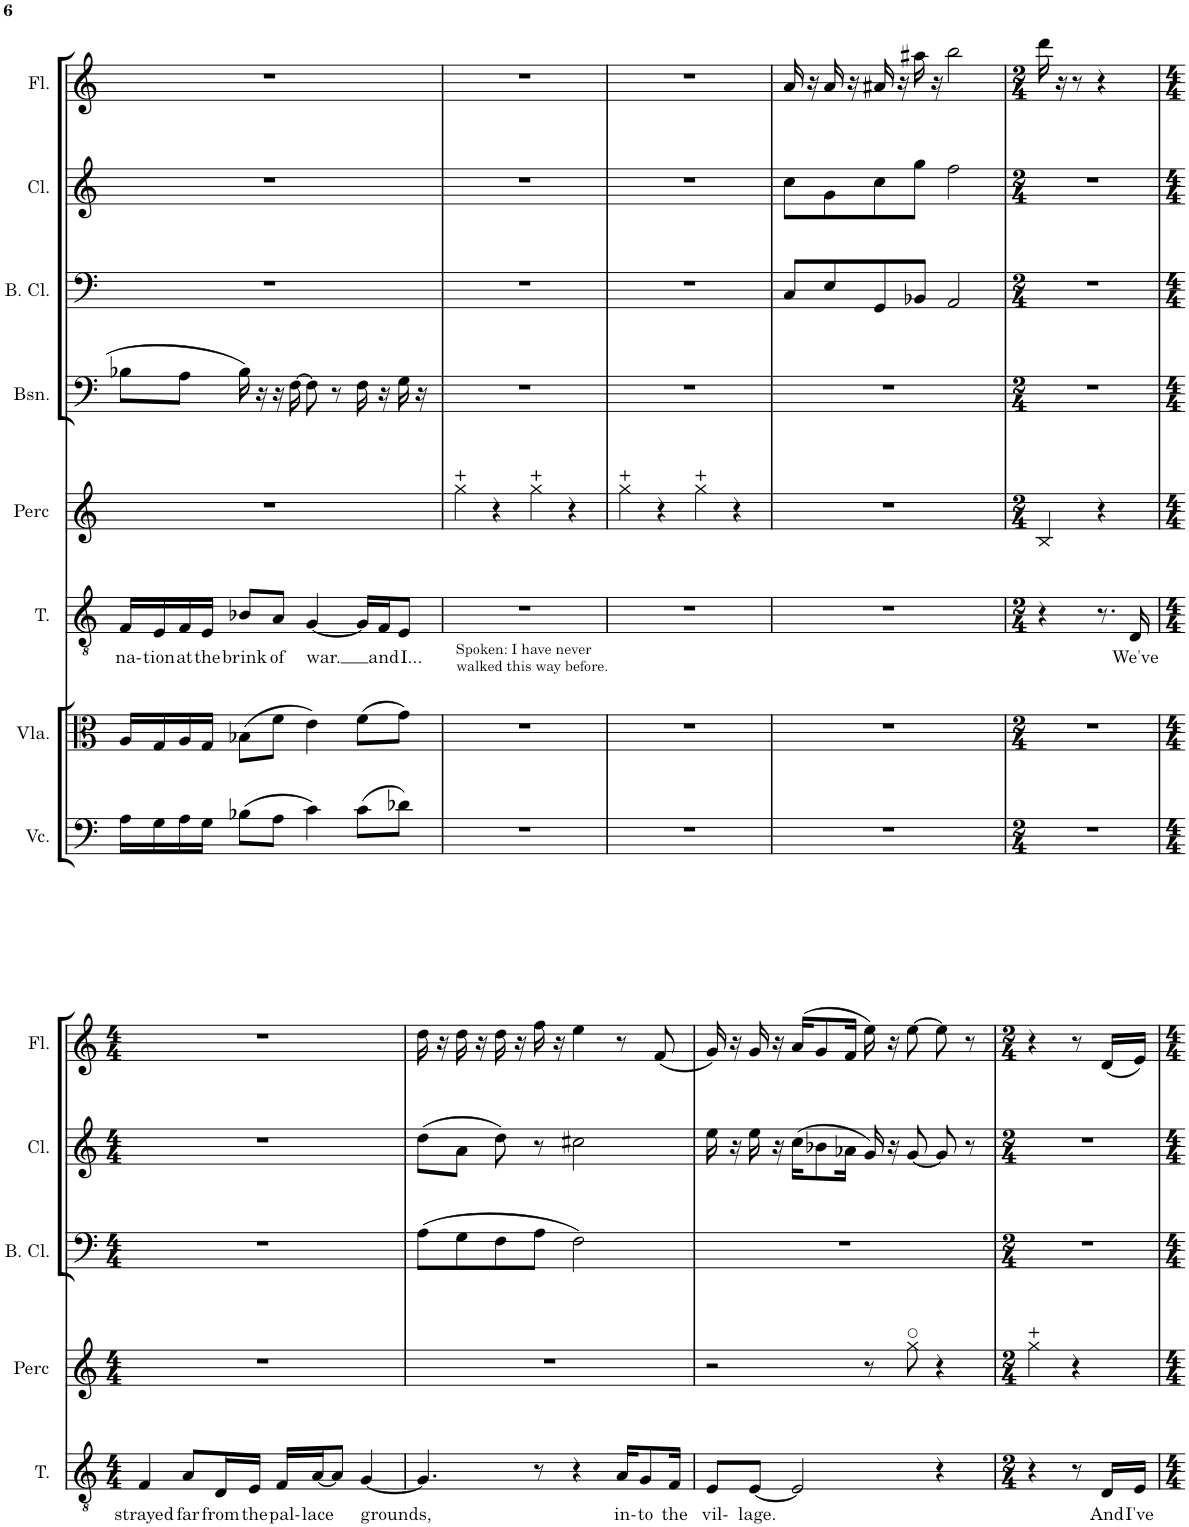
**kern	**kern	**kern	**text	**kern	**kern	**kern	**kern	**kern
*part8	*part7	*part6	*part6	*part5	*part4	*part3	*part2	*part1
*staff8	*staff7	*staff6	*staff6	*staff5	*staff4	*staff3	*staff2	*staff1
*I"Violoncello	*I"Viola	*I"Tomaya	*	*I"Perc	*I"Bassoon	*I"Bb Bass Clarinet	*I"Bb Clarinet	*I"Flute
*I'Vc.	*I'Vla.	*I'T.	*	*I'Perc	*I'Bsn.	*I'B. Cl.	*I'Cl.	*I'Fl.
!!LO:PB:g=z
*clefF4	*clefC3	*clefGv2	*	*clefG2	*clefF4	*clefF4	*clefG2	*clefG2
*	*	*	*	*	*	*ITrd8c14	*ITrd1c2	*
*k[]	*k[]	*k[]	*	*k[]	*k[]	*k[]	*k[]	*k[]
*M4/4	*M4/4	*M4/4	*	*M4/4	*M4/4	*M4/4	*M4/4	*M4/4
=24	=24	=24	=24	=24	=24	=24	=24	=24
!	!	!	!LO:LY:b	!	!	!	!	!
16A\LL	16A/LL	16F/LL	na-	1r	8B-X\L	1r	1r	1r
!	!	!	!LO:LY:b	!	!	!	!	!
16G\	16G/	16E/	tion	.	.	.	.	.
!	!	!	!LO:LY:b	!	!	!	!	!
16A\	16A/	16F/	at	.	8A\J	.	.	.
!	!	!	!LO:LY:b	!	!	!	!	!
16G\JJ	16G/JJ	16E/JJ	the	.	.	.	.	.
!	!	!	!LO:LY:b	!	!	!	!	!
(8B-X\L	(8B-X\L	8B-X/L	brink	.	16B-\	.	.	.
.	.	.	.	.	16r	.	.	.
!	!	!	!LO:LY:b	!	!	!	!	!
8A\J	8f\J	8A/J	of	.	16r	.	.	.
.	.	.	.	.	[16F\	.	.	.
!	!	!	!LO:LY:b	!	!	!	!	!
4c\)	4e\)	[4G/	war.	.	8F\]	.	.	.
.	.	.	.	.	8r	.	.	.
(8c\L	(8f\L	16G/LL]	.	.	16F\	.	.	.
!	!	!	!LO:LY:b	!	!	!	!	!
.	.	16F/J	and	.	16r	.	.	.
!	!	!	!LO:LY:b	!	!	!	!	!
8d-X\J)	8g\J)	8E/J	I...	.	16G\	.	.	.
.	.	.	.	.	16r	.	.	.
=25	=25	=25	=25	=25	=25	=25	=25	=25
!	!	!LO:TX:b:t=Spoken&colon; I have never	!	!	!	!	!	!
!	!	!LO:TX:b:t=walked this way before.	!	!	!	!	!	!
1r	1r	1r	.	4gg\	1r	1r	1r	1r
.	.	.	.	4r	.	.	.	.
.	.	.	.	4gg\	.	.	.	.
.	.	.	.	4r	.	.	.	.
=26	=26	=26	=26	=26	=26	=26	=26	=26
1r	1r	1r	.	4gg\	1r	1r	1r	1r
.	.	.	.	4r	.	.	.	.
.	.	.	.	4gg\	.	.	.	.
.	.	.	.	4r	.	.	.	.
=27	=27	=27	=27	=27	=27	=27	=27	=27
1r	1r	1r	.	1r	1r	8C/L	8cc\L	16a/
.	.	.	.	.	.	.	.	16r
.	.	.	.	.	.	8E/	8g\	16a/
.	.	.	.	.	.	.	.	16r
.	.	.	.	.	.	8GG/	8cc\	16a#X/
.	.	.	.	.	.	.	.	16r
.	.	.	.	.	.	8BB-X/J	8gg\J	16aa#X\
.	.	.	.	.	.	.	.	16r
.	.	.	.	.	.	2AA/	2ff\	2bb\
=28	=28	=28	=28	=28	=28	=28	=28	=28
*M2/4	*M2/4	*M2/4	*	*M2/4	*M2/4	*M2/4	*M2/4	*M2/4
2r	2r	4r	.	4B/	2r	2r	2r	16ddd\
.	.	.	.	.	.	.	.	16r
.	.	.	.	.	.	.	.	8r
.	.	8.r	.	4r	.	.	.	4r
!	!	!	!LO:LY:b	!	!	!	!	!
.	.	16D/	We've	.	.	.	.	.
!!LO:LB:g=z
=29	=29	=29	=29	=29	=29	=29	=29	=29
*M4/4	*M4/4	*M4/4	*	*M4/4	*M4/4	*M4/4	*M4/4	*M4/4
!	!	!	!LO:LY:b	!	!	!	!	!
1r	1r	4F/	strayed	1r	1r	1r	1r	1r
!	!	!	!LO:LY:b	!	!	!	!	!
.	.	8A/L	far	.	.	.	.	.
!	!	!	!LO:LY:b	!	!	!	!	!
.	.	16D/L	from	.	.	.	.	.
!	!	!	!LO:LY:b	!	!	!	!	!
.	.	16E/JJ	the	.	.	.	.	.
!	!	!	!LO:LY:b	!	!	!	!	!
.	.	16F/LL	pal-	.	.	.	.	.
!	!	!	!LO:LY:b	!	!	!	!	!
.	.	[16A/J	lace	.	.	.	.	.
.	.	8A/J]	.	.	.	.	.	.
!	!	!	!LO:LY:b	!	!	!	!	!
.	.	[4G/	grounds,	.	.	.	.	.
=30	=30	=30	=30	=30	=30	=30	=30	=30
1r	1r	4.G/]	.	1r	1r	(8A\L	(8dd\L	16dd\
.	.	.	.	.	.	.	.	16r
.	.	.	.	.	.	8G\	8a\J	16dd\
.	.	.	.	.	.	.	.	16r
.	.	.	.	.	.	8F\	8dd\)	16dd\
.	.	.	.	.	.	.	.	16r
.	.	8r	.	.	.	8A\J	8r	16ff\
.	.	.	.	.	.	.	.	16r
.	.	4r	.	.	.	2F\)	2cc#X\	4ee\
!	!	!	!LO:LY:b	!	!	!	!	!
.	.	16A/KL	in-	.	.	.	.	8r
!	!	!	!LO:LY:b	!	!	!	!	!
.	.	8G/	to	.	.	.	.	.
.	.	.	.	.	.	.	.	(8f/
!	!	!	!LO:LY:b	!	!	!	!	!
.	.	16F/Jk	the	.	.	.	.	.
=31	=31	=31	=31	=31	=31	=31	=31	=31
!	!	!	!LO:LY:b	!	!	!	!	!
1r	1r	8E/L	vil-	2r	1r	1r	16ee\	16g/)
.	.	.	.	.	.	.	16r	16r
!	!	!	!LO:LY:b	!	!	!	!	!
.	.	[8E/J	lage.	.	.	.	16ee\	16g/
.	.	.	.	.	.	.	16r	16r
.	.	2E/]	.	.	.	.	(16cc\KL	(16a/KL
.	.	.	.	.	.	.	8b-X\	8g/
.	.	.	.	.	.	.	16a-X\Jk	16f/Jk
.	.	.	.	8r	.	.	16g/)	16ee\)
.	.	.	.	.	.	.	16r	16r
.	.	.	.	8gg\	.	.	[8g/	[8ee\
.	.	4r	.	4r	.	.	8g/]	8ee\]
.	.	.	.	.	.	.	8r	8r
=32	=32	=32	=32	=32	=32	=32	=32	=32
*M2/4	*M2/4	*M2/4	*	*M2/4	*M2/4	*M2/4	*M2/4	*M2/4
2r	2r	4r	.	4gg\	2r	2r	2r	4r
.	.	8r	.	4r	.	.	.	8r
!	!	!	!LO:LY:b	!	!	!	!	!
.	.	16D/LL	And	.	.	.	.	(16d/LL
!	!	!	!LO:LY:b	!	!	!	!	!
.	.	16E/JJ	I've	.	.	.	.	16e/JJ)
=	=	=	=	=	=	=	=	=
*-	*-	*-	*-	*-	*-	*-	*-	*-
